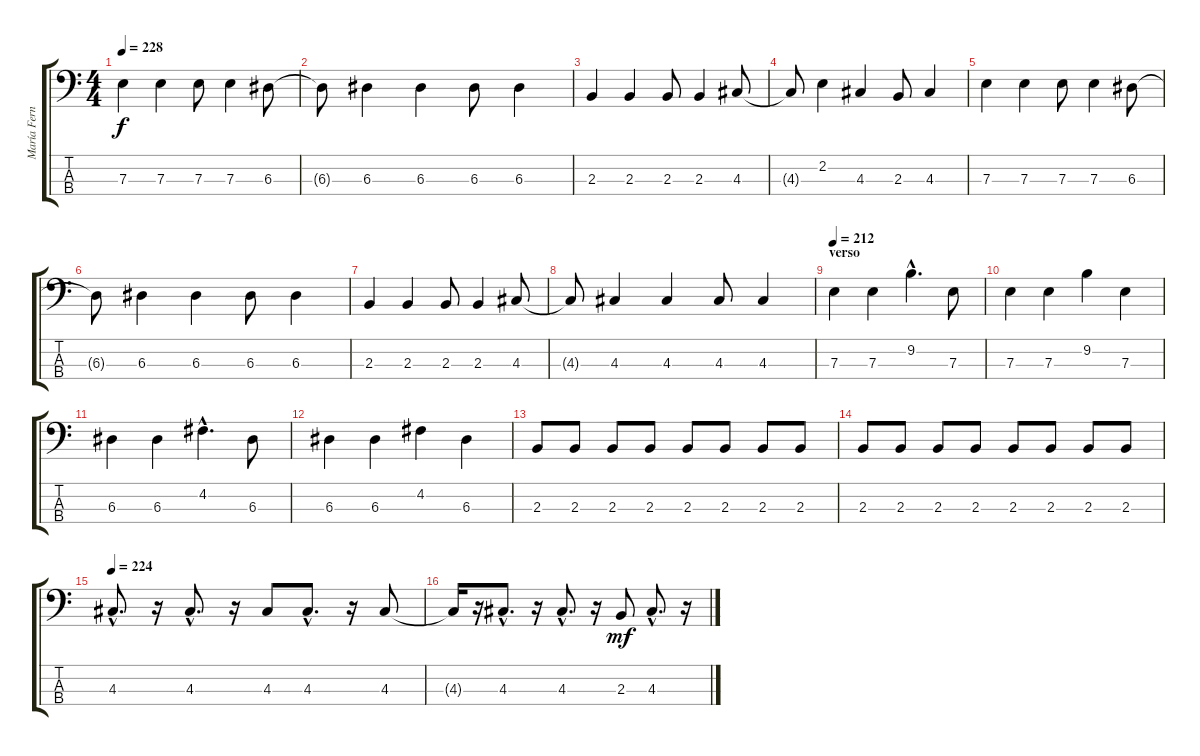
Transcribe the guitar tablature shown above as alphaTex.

\track ("María Fernanda (bajo)" "María Fern") {instrument electricbassfinger}
\staff {score tabs}
\tuning (G2 D2 A1 E1) {hide}
\ts (4 4)
\tempo 228
\clef f4
\ks c
7.3.4{dy f} 7.3.4 7.3.8 7.3.4 6.3.8 |
6.3{t}.8 6.3.4 6.3.4 6.3.8 6.3.4 |
2.3.4 2.3.4 2.3.8 2.3.4 4.3.8 |
4.3{t}.8 2.2.4 4.3.4 2.3.8 4.3.4 |
7.3.4 7.3.4 7.3.8 7.3.4 6.3.8 |
6.3{t}.8 6.3.4 6.3.4 6.3.8 6.3.4 |
2.3.4 2.3.4 2.3.8 2.3.4 4.3.8 |
4.3{t}.8 4.3.4 4.3.4 4.3.8 4.3.4 |
\section ("" "verso")
\tempo 212
7.3.4 7.3.4 9.2{hac}.4{d} 7.3.8 |
7.3.4 7.3.4 9.2.4 7.3.4 |
6.3.4 6.3.4 4.2{hac}.4{d} 6.3.8 |
6.3.4 6.3.4 4.2.4 6.3.4 |
2.3.8 2.3.8 2.3.8 2.3.8 2.3.8 2.3.8 2.3.8 2.3.8 |
2.3.8 2.3.8 2.3.8 2.3.8 2.3.8 2.3.8 2.3.8 2.3.8 |
\tempo 224
4.3{hac}.8{d} r.16 4.3{hac}.8{d} r.16 4.3.8 4.3{hac}.8{d} r.16 4.3.8 |
4.3{t}.16 r.16 4.3{hac}.8{d} r.16 4.3{hac}.8{d} r.16 2.3.8{dy mf} 4.3{hac}.8{d} r.16
